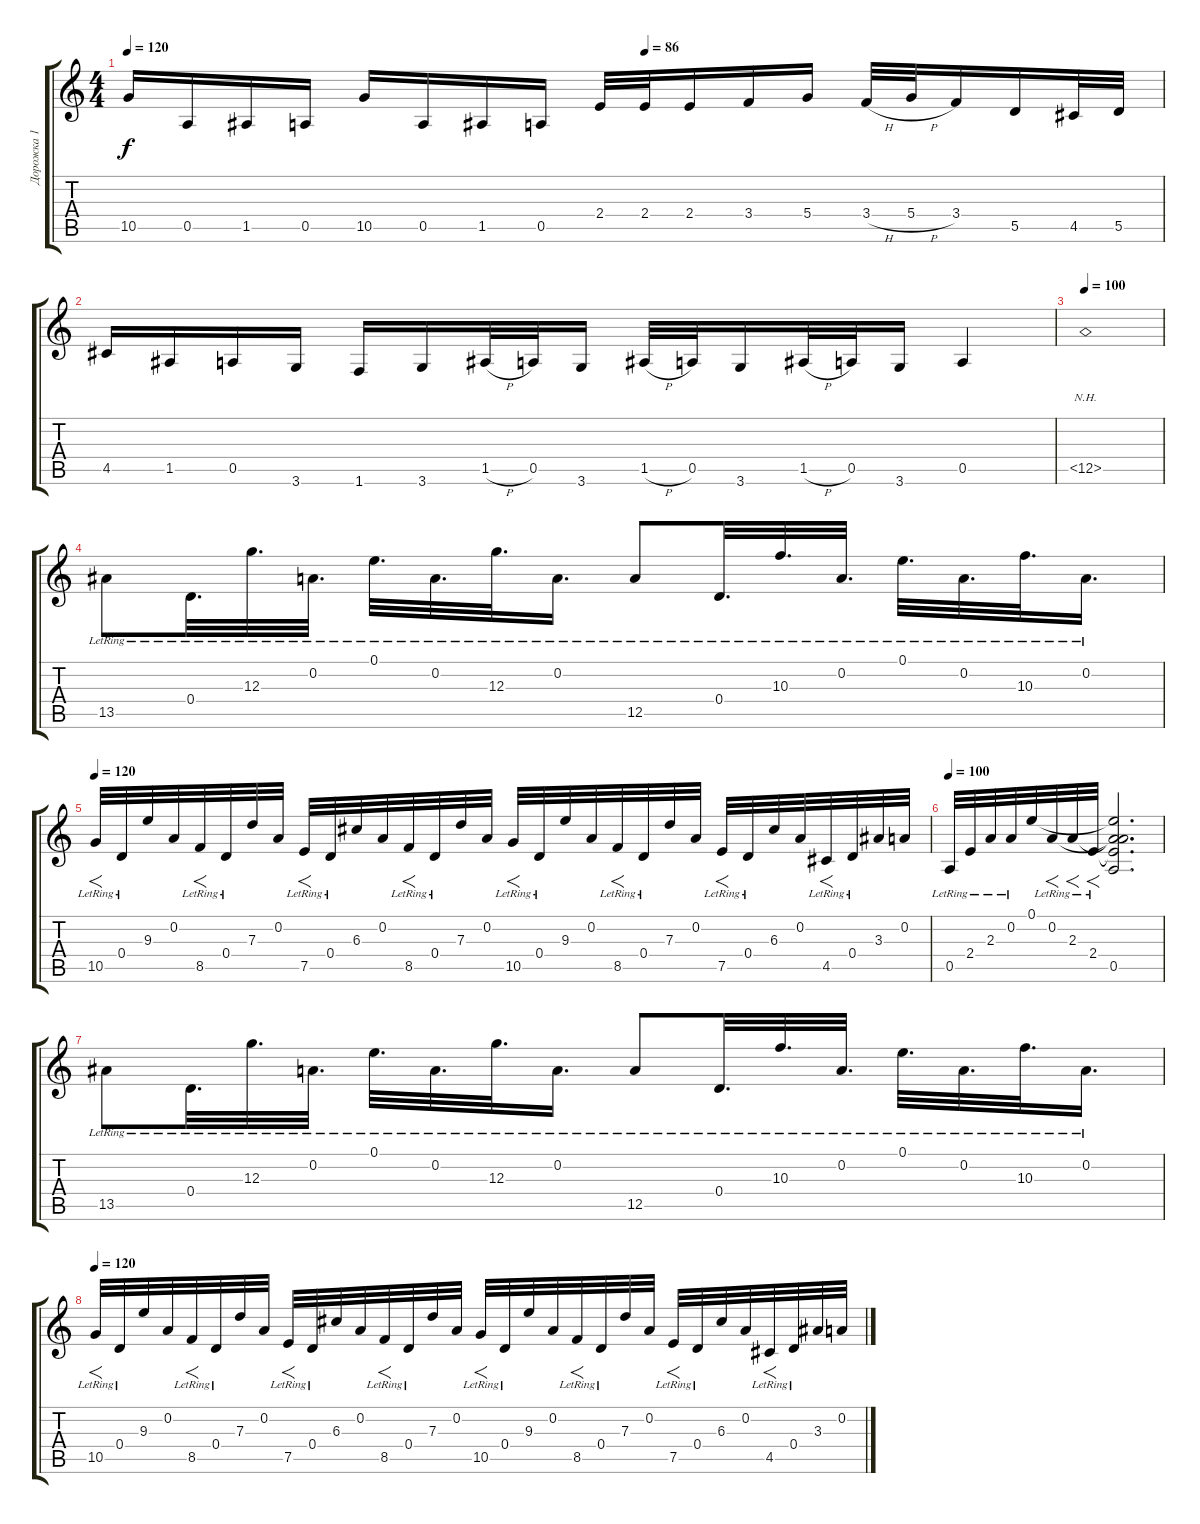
\track ("Дорожка 1" "Дорожка 1") {instrument acousticguitarsteel}
\staff {score tabs}
\tuning (E4 A3 G3 D3 A2 E2) {hide}
\ts (4 4)
\tempo 120
\tempo (86 0.5)
\clef g2
\ks c
10.5.16{dy f} 0.5.16 1.5.16 0.5.16 10.5.16 0.5.16 1.5.16 0.5.16 2.4.32 2.4.32 2.4.16 3.4.16 5.4.16 3.4{h}.32 5.4{h}.32 3.4.16 5.5.16 4.5.32 5.5.32 |
4.5.16 1.5.16 0.5.16 3.6.16 1.6.16 3.6.16 1.5{h}.32 0.5.32 3.6.16 1.5{h}.32 0.5.32 3.6.16 1.5{h}.32 0.5.32 3.6.16 0.5.4 |
\tempo 100
12.5{nh}.1 |
13.5{lr}.8 0.4{lr}.32{d} 12.3{lr}.32{d} 0.2{lr}.32{d} 0.1{lr}.32{d} 0.2{lr}.32{d} 12.3{lr}.32{d} 0.2{lr}.16{d} 12.5{lr}.8 0.4{lr}.32{d} 10.3{lr}.32{d} 0.2{lr}.32{d} 0.1{lr}.32{d} 0.2{lr}.32{d} 10.3{lr}.32{d} 0.2{lr}.16{d} |
\tempo 120
10.5{lr}.32{f} 0.4{lr}.32 9.3.32 0.2.32 8.5{lr}.32{f} 0.4{lr}.32 7.3.32 0.2.32 7.5{lr}.32{f} 0.4{lr}.32 6.3.32 0.2.32 8.5{lr}.32{f} 0.4{lr}.32 7.3.32 0.2.32 10.5{lr}.32{f} 0.4{lr}.32 9.3.32 0.2.32 8.5{lr}.32{f} 0.4{lr}.32 7.3.32 0.2.32 7.5{lr}.32{f} 0.4{lr}.32 6.3.32 0.2.32 4.5{lr}.32{f} 0.4{lr}.32 3.3.32 0.2.32 |
\tempo 100
0.5{lr}.32 2.4{lr}.32 2.3{lr}.32 0.2{lr}.32 0.1.32 0.2{lr}.32{f} 2.3{lr}.32{f} 2.4{lr}.32{f} (0.1{t} 0.2{t} 2.3{t} 2.4{t} 0.5).2{d} |
13.5{lr}.8 0.4{lr}.32{d} 12.3{lr}.32{d} 0.2{lr}.32{d} 0.1{lr}.32{d} 0.2{lr}.32{d} 12.3{lr}.32{d} 0.2{lr}.16{d} 12.5{lr}.8 0.4{lr}.32{d} 10.3{lr}.32{d} 0.2{lr}.32{d} 0.1{lr}.32{d} 0.2{lr}.32{d} 10.3{lr}.32{d} 0.2{lr}.16{d} |
\tempo 120
10.5{lr}.32{f} 0.4{lr}.32 9.3.32 0.2.32 8.5{lr}.32{f} 0.4{lr}.32 7.3.32 0.2.32 7.5{lr}.32{f} 0.4{lr}.32 6.3.32 0.2.32 8.5{lr}.32{f} 0.4{lr}.32 7.3.32 0.2.32 10.5{lr}.32{f} 0.4{lr}.32 9.3.32 0.2.32 8.5{lr}.32{f} 0.4{lr}.32 7.3.32 0.2.32 7.5{lr}.32{f} 0.4{lr}.32 6.3.32 0.2.32 4.5{lr}.32{f} 0.4{lr}.32 3.3.32 0.2.32
